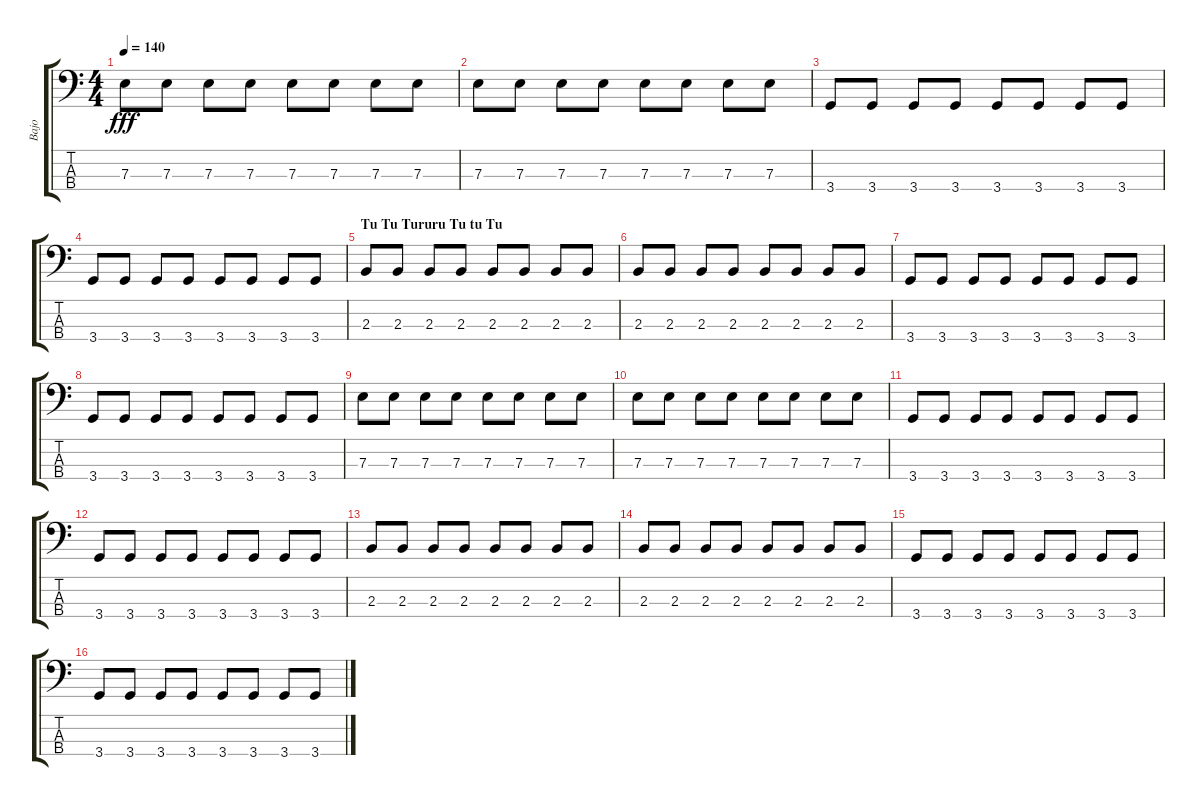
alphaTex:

\track ("Bajo" "Bajo") {instrument electricbasspick}
\staff {score tabs}
\tuning (G2 D2 A1 E1) {hide}
\ts (4 4)
\tempo 140
\clef f4
\ks c
7.3.8{dy fff} 7.3.8 7.3.8 7.3.8 7.3.8 7.3.8 7.3.8 7.3.8 |
7.3.8 7.3.8 7.3.8 7.3.8 7.3.8 7.3.8 7.3.8 7.3.8 |
3.4.8 3.4.8 3.4.8 3.4.8 3.4.8 3.4.8 3.4.8 3.4.8 |
3.4.8 3.4.8 3.4.8 3.4.8 3.4.8 3.4.8 3.4.8 3.4.8 |
\section ("" "Tu Tu Tururu Tu tu Tu")
2.3.8{volume 16 instrument lead2sawtooth} 2.3.8 2.3.8 2.3.8 2.3.8 2.3.8 2.3.8 2.3.8 |
2.3.8 2.3.8 2.3.8 2.3.8 2.3.8 2.3.8 2.3.8 2.3.8 |
3.4.8 3.4.8 3.4.8 3.4.8 3.4.8 3.4.8 3.4.8 3.4.8 |
3.4.8 3.4.8 3.4.8 3.4.8 3.4.8 3.4.8 3.4.8 3.4.8 |
7.3.8 7.3.8 7.3.8 7.3.8 7.3.8 7.3.8 7.3.8 7.3.8 |
7.3.8 7.3.8 7.3.8 7.3.8 7.3.8 7.3.8 7.3.8 7.3.8 |
3.4.8 3.4.8 3.4.8 3.4.8 3.4.8 3.4.8 3.4.8 3.4.8 |
3.4.8 3.4.8 3.4.8 3.4.8 3.4.8 3.4.8 3.4.8 3.4.8 |
2.3.8{volume 16 instrument lead2sawtooth} 2.3.8 2.3.8 2.3.8 2.3.8 2.3.8 2.3.8 2.3.8 |
2.3.8 2.3.8 2.3.8 2.3.8 2.3.8 2.3.8 2.3.8 2.3.8 |
3.4.8 3.4.8 3.4.8 3.4.8 3.4.8 3.4.8 3.4.8 3.4.8 |
3.4.8 3.4.8 3.4.8 3.4.8 3.4.8 3.4.8 3.4.8 3.4.8
